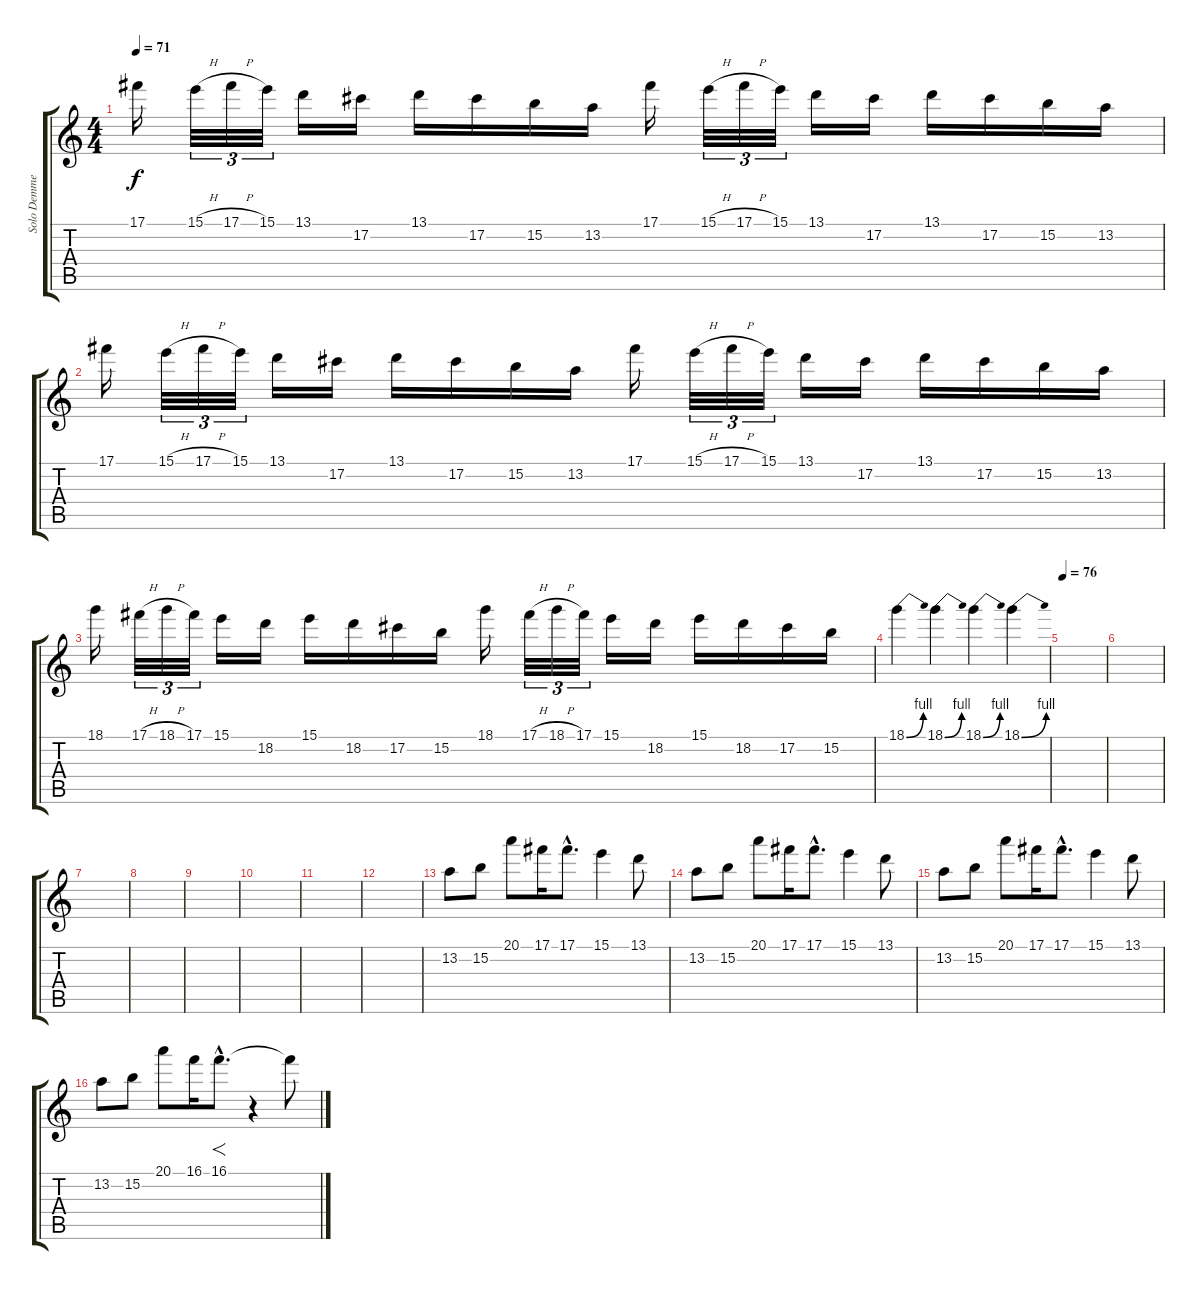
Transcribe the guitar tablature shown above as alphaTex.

\track ("Solo Demmel" "Solo Demme") {instrument overdrivenguitar}
\staff {score tabs}
\tuning (Db4 Ab3 E3 B2 Gb2 B1) {hide}
\ts (4 4)
\tempo 71
\clef g2
\ks c
17.1.16{dy f} 15.1{h}.32{tu (3 2)} 17.1{h}.32{tu (3 2)} 15.1.32{tu (3 2)} 13.1.16 17.2.16 13.1.16 17.2.16 15.2.16 13.2.16 17.1.16 15.1{h}.32{tu (3 2)} 17.1{h}.32{tu (3 2)} 15.1.32{tu (3 2)} 13.1.16 17.2.16 13.1.16 17.2.16 15.2.16 13.2.16 |
17.1.16 15.1{h}.32{tu (3 2)} 17.1{h}.32{tu (3 2)} 15.1.32{tu (3 2)} 13.1.16 17.2.16 13.1.16 17.2.16 15.2.16 13.2.16 17.1.16 15.1{h}.32{tu (3 2)} 17.1{h}.32{tu (3 2)} 15.1.32{tu (3 2)} 13.1.16 17.2.16 13.1.16 17.2.16 15.2.16 13.2.16 |
18.1.16 17.1{h}.32{tu (3 2)} 18.1{h}.32{tu (3 2)} 17.1.32{tu (3 2)} 15.1.16 18.2.16 15.1.16 18.2.16 17.2.16 15.2.16 18.1.16 17.1{h}.32{tu (3 2)} 18.1{h}.32{tu (3 2)} 17.1.32{tu (3 2)} 15.1.16 18.2.16 15.1.16 18.2.16 17.2.16 15.2.16 |
18.1{be (bend 0 0 60 4)}.4 18.1{be (bend 0 0 60 4)}.4 18.1{be (bend 0 0 60 4)}.4 18.1{be (bend 0 0 60 4)}.4 |
\tempo 76
|
|
|
|
|
|
|
|
13.2.8 15.2.8 20.1.8 17.1.16 17.1{hac}.8{d} 15.1.4 13.1.8 |
13.2.8 15.2.8 20.1.8 17.1.16 17.1{hac}.8{d} 15.1.4 13.1.8 |
13.2.8 15.2.8 20.1.8 17.1.16 17.1{hac}.8{d} 15.1.4 13.1.8 |
13.2.8 15.2.8 20.1.8 16.1.16 16.1{hac}.8{f d} r.4 16.1{t}.8
